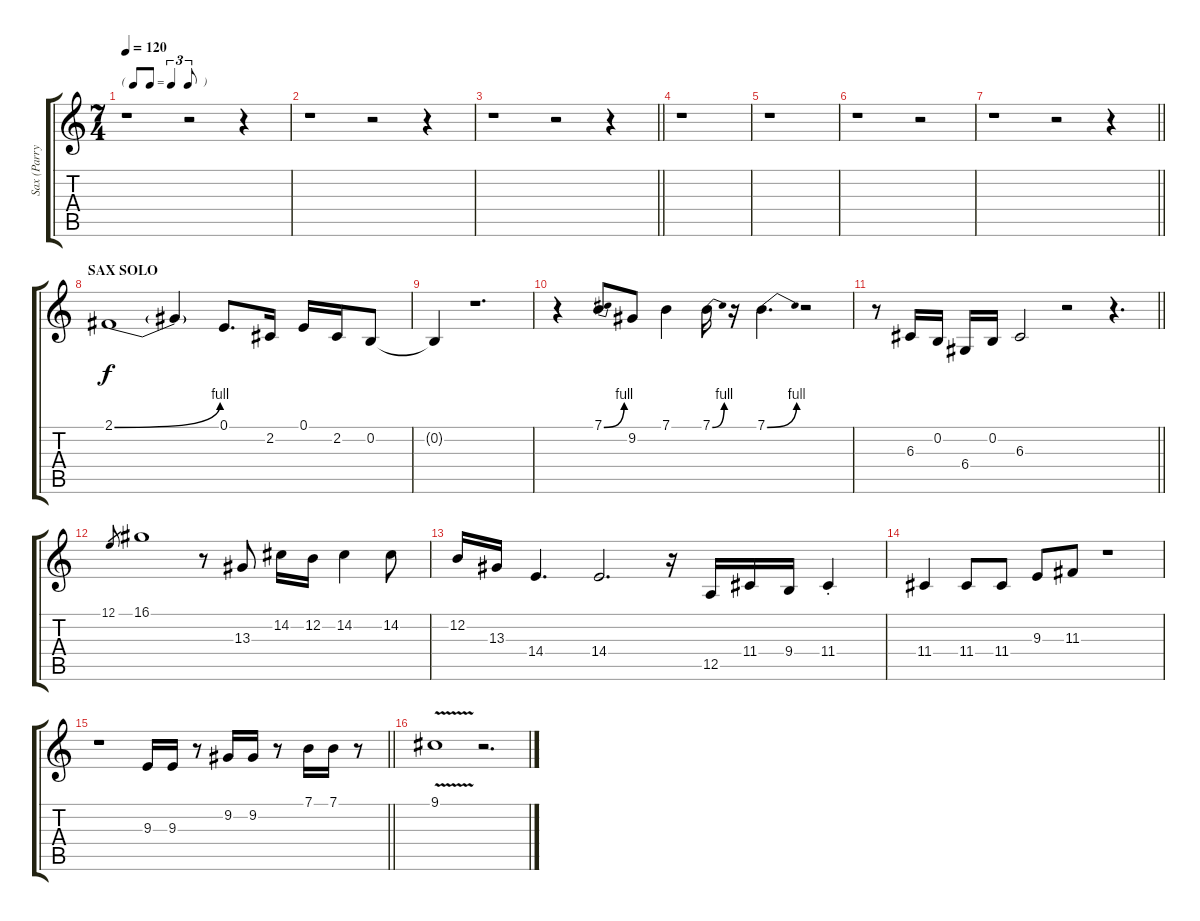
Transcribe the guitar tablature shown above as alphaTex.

\track ("Sax (Parry)" "Sax (Parry") {instrument altosax}
\staff {score tabs}
\tuning (E4 B3 G3 D3 A2 E2) {hide}
\ts (7 4)
\tf triplet8th
\tempo 120
\clef g2
\ks c
r.1{dy f} r.2 r.4 |
r.1 r.2 r.4 |
\barLineRight lightlight
r.1 r.2 r.4 |
r.1 |
r.1 |
r.1 r.2 |
\barLineRight lightlight
r.1 r.2 r.4 |
\section ("" "SAX SOLO")
2.1{be (bend 0 0 60 4)}.1 2.1{t}.4 0.1.8{d} 2.2.16 0.1.16 2.2.16 0.2.8 |
0.2{t}.4 r.1{d} |
r.4 7.1{be (bend 0 0 60 4)}.8 9.2.8 7.1.4 7.1{be (bend 0 0 60 4)}.16 r.16 7.1{be (bend 0 0 60 4)}.4{d} r.2 |
\barLineRight lightlight
r.8 6.3.16 0.2.16 6.4.16 0.2.16 6.3.2 r.2 r.4{d} |
12.1.8{gr} 16.1.1 r.8 13.3.8 14.2.16 12.2.16 14.2.4 14.2.8 |
12.2.16 13.3.16 14.4.4{d} 14.4.2{d} r.16 12.5.16 11.4.16 9.4.16 11.4{st}.4 |
11.4.4 11.4.8 11.4.8 9.3.8 11.3.8 r.1 |
\barLineRight lightlight
r.1 9.3.16 9.3.16 r.8 9.2.16 9.2.16 r.8 7.1.16 7.1.16 r.8 |
9.1{v}.1 r.2{d}
